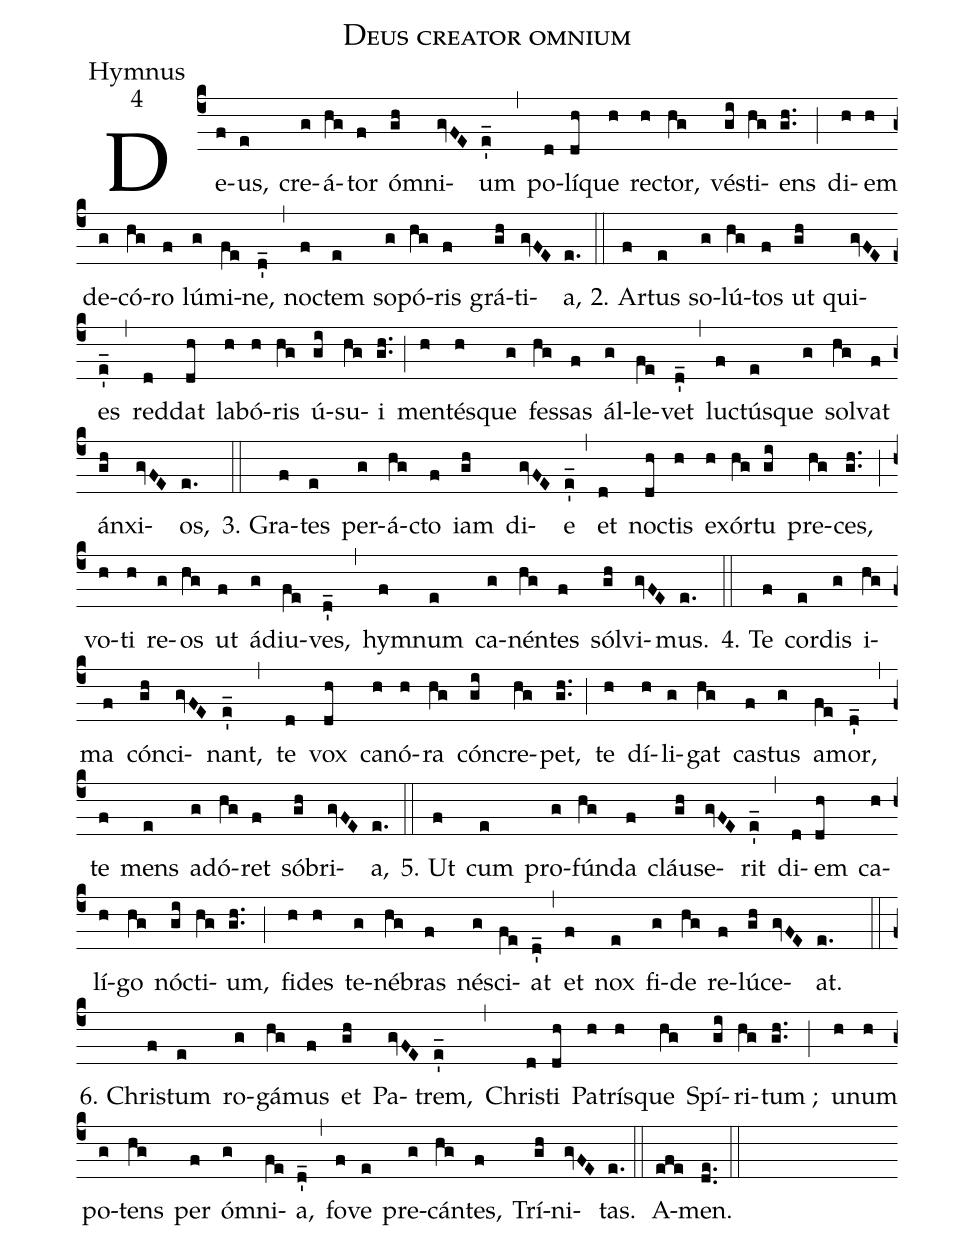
name:Deus creator omnium;
office-part:Hymnus;
mode:4;
%%
(c4)De(f)us,(e) cre(g)á(hg)tor(f) óm(gh)ni(gvFE)um(e_') (,)
po(d)lí(dh)que(h) re(h)ctor,(hg) vé(gi)sti(hg)ens(g.h.) (;)
di(h)em(h) de(g)có(hg)ro(f) lú(g)mi(fe)ne,(d_') (,)
no(f)ctem(e) so(g)pó(hg)ris(f) grá(gh)ti(gvFE)a,(e.) (::)

2. Ar(f)tus(e) so(g)lú(hg)tos(f) ut(gh) qui(gvFE)es(e_') (,)
red(d)dat(dh) la(h)bó(h)ris(hg) ú(gi)su(hg)i(g.h.) (;)
men(h)tés(h)que(g) fes(hg)sas(f) ál(g)le(fe)vet(d_') (,)
lu(f)ctús(e)que(g) sol(hg)vat(f) án(gh)xi(gvFE)os,(e.) (::)

3. Gra(f)tes(e) per(g)á(hg)cto(f) iam(gh) di(gvFE)e(e_') (,)
et(d) no(dh)ctis(h) ex(h)ór(hg)tu(gi) pre(hg)ces,(g.h.) (;)
vo(h)ti(h) re(g)os(hg) ut(f) ád(g)iu(fe)ves,(d_') (,)
hym(f)num(e) ca(g)nén(hg)tes(f) sól(gh)vi(gvFE)mus.(e.) (::)

4. Te(f) cor(e)dis(g) i(hg)ma(f) cón(gh)ci(gvFE)nant,(e_') (,)
te(d) vox(dh) ca(h)nó(h)ra(hg) cón(gi)cre(hg)pet,(g.h.) (;)
te(h) dí(h)li(g)gat(hg) ca(f)stus(g) a(fe)mor,(d_') (,)
te(f) mens(e) ad(g)ó(hg)ret(f) só(gh)bri(gvFE)a,(e.) (::)

5. Ut(f) cum(e) pro(g)fún(hg)da(f) cláu(gh)se(gvFE)rit(e_') (,)
di(d)em(dh) ca(h)lí(h)go(hg) nó(gi)cti(hg)um,(g.h.) (;)
fi(h)des(h) te(g)né(hg)bras(f) né(g)sci(fe)at(d_') (,)
et(f) nox(e) fi(g)de(hg) re(f)lú(gh)ce(gvFE)at.(e.) (::)

6. Chri(f)stum(e) ro(g)gá(hg)mus(f) et(gh) Pa(gvFE)trem,(e_') (,)
Chri(d)sti(dh) Pa(h)trís(h)que(hg) Spí(gi)ri(hg)tum ;(g.h.) (;)
u(h)num(h) po(g)tens(hg) per(f) óm(g)ni(fe)a,(d_') (,)
fo(f)ve(e) pre(g)cán(hg)tes,(f) Trí(gh)ni(gvFE)tas.(e.) (::)
A(efe)men.(d.e.) (::)
